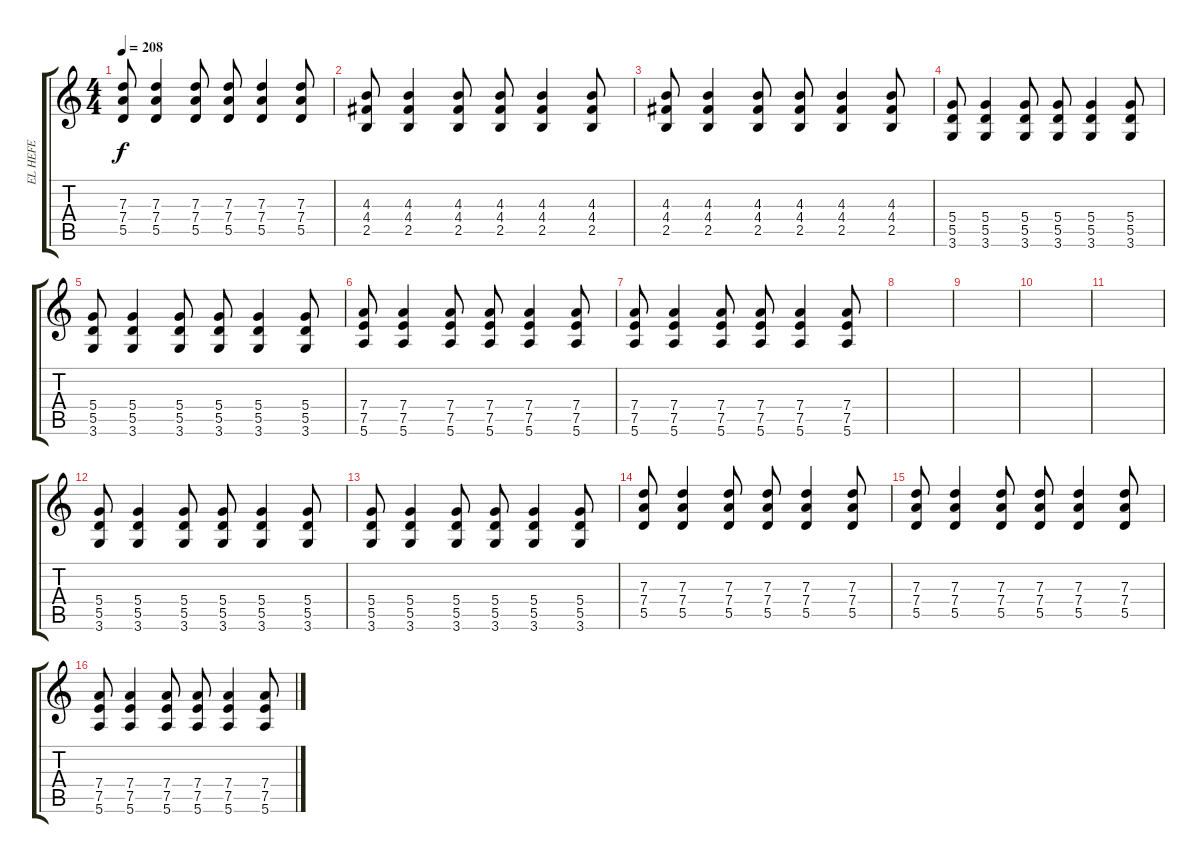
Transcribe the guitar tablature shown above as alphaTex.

\track ("EL HEFE" "EL HEFE") {instrument distortionguitar}
\staff {score tabs}
\tuning (E4 B3 G3 D3 A2 E2) {hide}
\ts (4 4)
\tempo 208
\clef g2
\ks c
(7.3 7.4 5.5).8{dy f} (7.3 7.4 5.5).4 (7.3 7.4 5.5).8 (7.3 7.4 5.5).8 (7.3 7.4 5.5).4 (7.3 7.4 5.5).8 |
(4.3 4.4 2.5).8 (4.3 4.4 2.5).4 (4.3 4.4 2.5).8 (4.3 4.4 2.5).8 (4.3 4.4 2.5).4 (4.3 4.4 2.5).8 |
(4.3 4.4 2.5).8 (4.3 4.4 2.5).4 (4.3 4.4 2.5).8 (4.3 4.4 2.5).8 (4.3 4.4 2.5).4 (4.3 4.4 2.5).8 |
(5.4 5.5 3.6).8 (5.4 5.5 3.6).4 (5.4 5.5 3.6).8 (5.4 5.5 3.6).8 (5.4 5.5 3.6).4 (5.4 5.5 3.6).8 |
(5.4 5.5 3.6).8 (5.4 5.5 3.6).4 (5.4 5.5 3.6).8 (5.4 5.5 3.6).8 (5.4 5.5 3.6).4 (5.4 5.5 3.6).8 |
(7.4 7.5 5.6).8 (7.4 7.5 5.6).4 (7.4 7.5 5.6).8 (7.4 7.5 5.6).8 (7.4 7.5 5.6).4 (7.4 7.5 5.6).8 |
(7.4 7.5 5.6).8 (7.4 7.5 5.6).4 (7.4 7.5 5.6).8 (7.4 7.5 5.6).8 (7.4 7.5 5.6).4 (7.4 7.5 5.6).8 |
|
|
|
|
(5.4 5.5 3.6).8 (5.4 5.5 3.6).4 (5.4 5.5 3.6).8 (5.4 5.5 3.6).8 (5.4 5.5 3.6).4 (5.4 5.5 3.6).8 |
(5.4 5.5 3.6).8 (5.4 5.5 3.6).4 (5.4 5.5 3.6).8 (5.4 5.5 3.6).8 (5.4 5.5 3.6).4 (5.4 5.5 3.6).8 |
(7.3 7.4 5.5).8 (7.3 7.4 5.5).4 (7.3 7.4 5.5).8 (7.3 7.4 5.5).8 (7.3 7.4 5.5).4 (7.3 7.4 5.5).8 |
(7.3 7.4 5.5).8 (7.3 7.4 5.5).4 (7.3 7.4 5.5).8 (7.3 7.4 5.5).8 (7.3 7.4 5.5).4 (7.3 7.4 5.5).8 |
(7.4 7.5 5.6).8 (7.4 7.5 5.6).4 (7.4 7.5 5.6).8 (7.4 7.5 5.6).8 (7.4 7.5 5.6).4 (7.4 7.5 5.6).8
